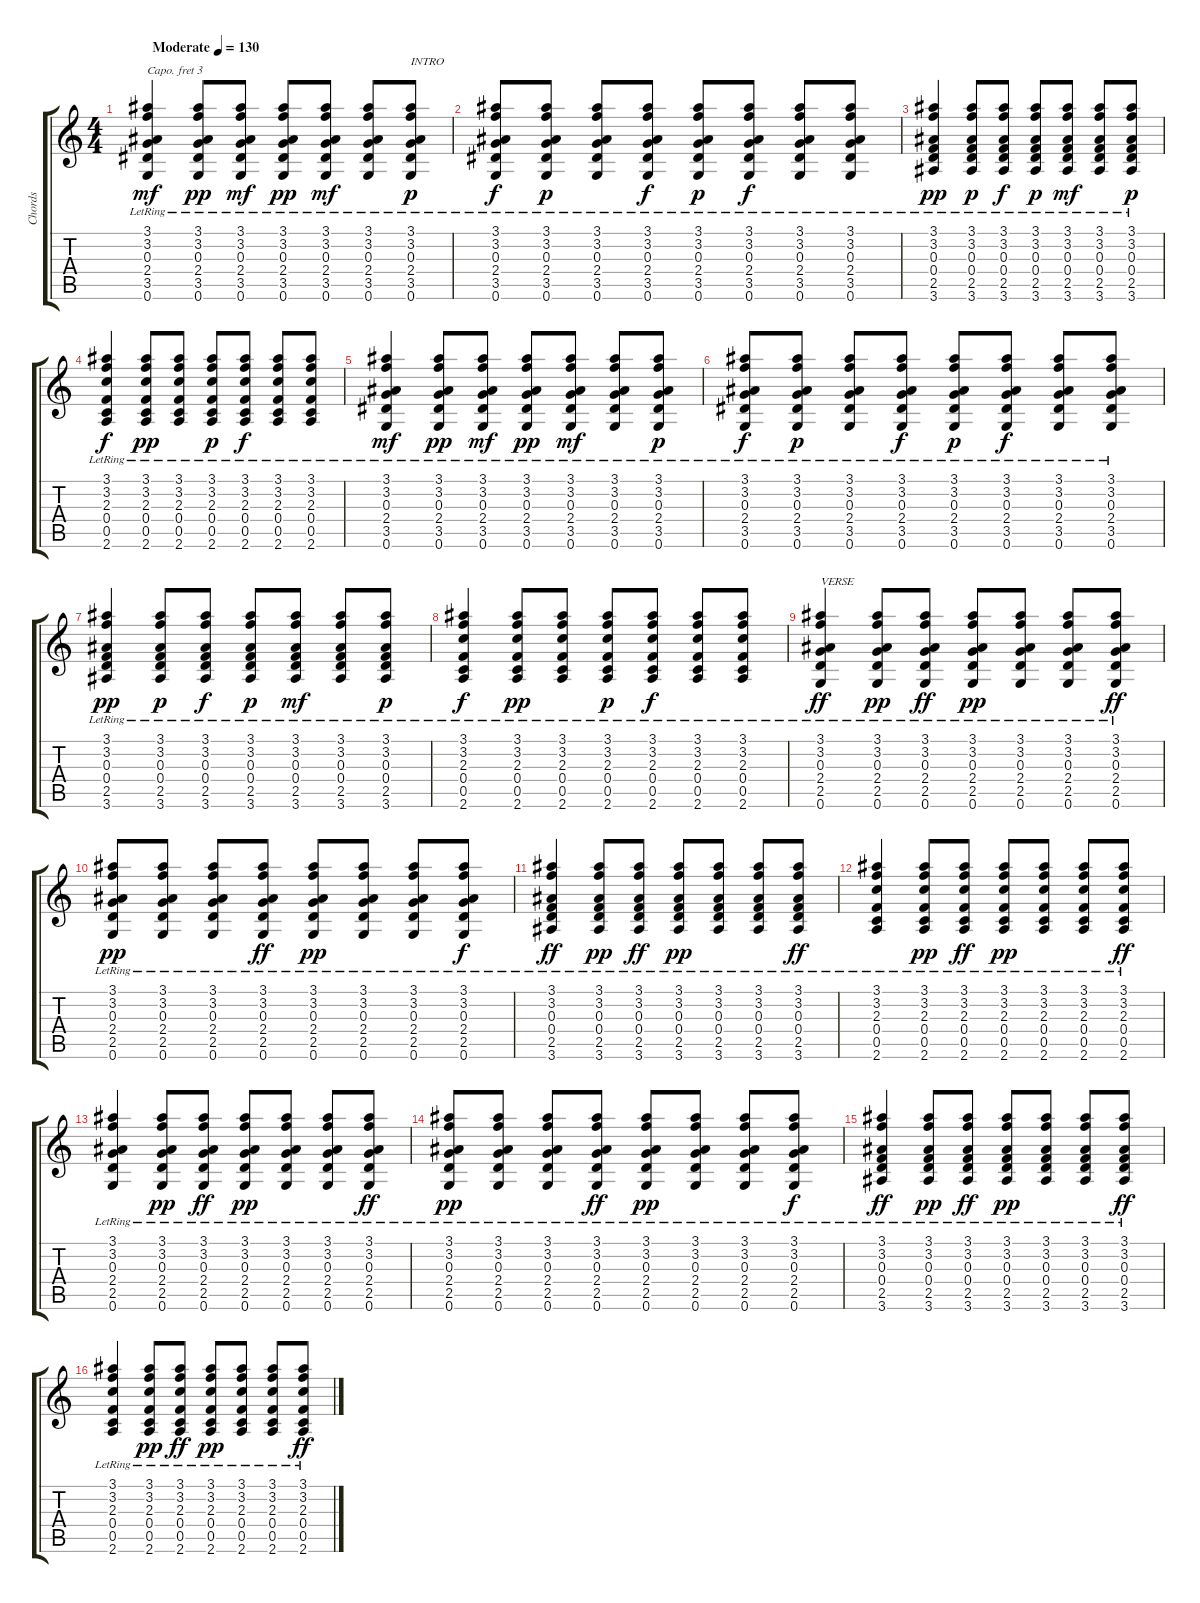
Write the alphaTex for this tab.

\track ("Chords" "Chords") {instrument acousticguitarsteel}
\staff {score tabs}
\capo 3
\tuning (E4 B3 G3 D3 A2 E2) {hide}
\ts (4 4)
\tempo (130 "Moderate")
\clef g2
\ks c
(3.1{lr} 3.2{lr} 0.3{lr} 2.4{lr} 3.5{lr} 0.6{lr}).4{dy mf instrument acousticguitarsteel} (3.1{lr} 3.2{lr} 0.3{lr} 2.4{lr} 3.5{lr} 0.6{lr}).8{dy pp} (3.1{lr} 3.2{lr} 0.3{lr} 2.4{lr} 3.5{lr} 0.6{lr}).8{dy mf} (3.1{lr} 3.2{lr} 0.3{lr} 2.4{lr} 3.5{lr} 0.6{lr}).8{dy pp} (3.1{lr} 3.2{lr} 0.3{lr} 2.4{lr} 3.5{lr} 0.6{lr}).8{dy mf} (3.1{lr} 3.2{lr} 0.3{lr} 2.4{lr} 3.5{lr} 0.6{lr}).8 (3.1{lr} 3.2{lr} 0.3{lr} 2.4{lr} 3.5{lr} 0.6{lr}).8{txt "INTRO" dy p} |
(3.1{lr} 3.2{lr} 0.3{lr} 2.4{lr} 3.5{lr} 0.6{lr}).8{dy f} (3.1{lr} 3.2{lr} 0.3{lr} 2.4{lr} 3.5{lr} 0.6{lr}).8{dy p} (3.1{lr} 3.2{lr} 0.3{lr} 2.4{lr} 3.5{lr} 0.6{lr}).8 (3.1{lr} 3.2{lr} 0.3{lr} 2.4{lr} 3.5{lr} 0.6{lr}).8{dy f} (3.1{lr} 3.2{lr} 0.3{lr} 2.4{lr} 3.5{lr} 0.6{lr}).8{dy p} (3.1{lr} 3.2{lr} 0.3{lr} 2.4{lr} 3.5{lr} 0.6{lr}).8{dy f} (3.1{lr} 3.2{lr} 0.3{lr} 2.4{lr} 3.5{lr} 0.6{lr}).8 (3.1{lr} 3.2{lr} 0.3{lr} 2.4{lr} 3.5{lr} 0.6{lr}).8 |
(3.1{lr} 3.2{lr} 0.3{lr} 0.4{lr} 2.5{lr} 3.6{lr}).4{dy pp} (3.1{lr} 3.2{lr} 0.3{lr} 0.4{lr} 2.5{lr} 3.6{lr}).8{dy p} (3.1{lr} 3.2{lr} 0.3{lr} 0.4{lr} 2.5{lr} 3.6{lr}).8{dy f} (3.1{lr} 3.2{lr} 0.3{lr} 0.4{lr} 2.5{lr} 3.6{lr}).8{dy p} (3.1{lr} 3.2{lr} 0.3{lr} 0.4{lr} 2.5{lr} 3.6{lr}).8{dy mf} (3.1{lr} 3.2{lr} 0.3{lr} 0.4{lr} 2.5{lr} 3.6{lr}).8 (3.1{lr} 3.2{lr} 0.3{lr} 0.4{lr} 2.5{lr} 3.6{lr}).8{dy p} |
(3.1{lr} 3.2{lr} 2.3{lr} 0.4{lr} 0.5{lr} 2.6{lr}).4{dy f} (3.1{lr} 3.2{lr} 2.3{lr} 0.4{lr} 0.5{lr} 2.6{lr}).8{dy pp} (3.1{lr} 3.2{lr} 2.3{lr} 0.4{lr} 0.5{lr} 2.6{lr}).8 (3.1{lr} 3.2{lr} 2.3{lr} 0.4{lr} 0.5{lr} 2.6{lr}).8{dy p} (3.1{lr} 3.2{lr} 2.3{lr} 0.4{lr} 0.5{lr} 2.6{lr}).8{dy f} (3.1{lr} 3.2{lr} 2.3{lr} 0.4{lr} 0.5{lr} 2.6{lr}).8 (3.1{lr} 3.2{lr} 2.3{lr} 0.4{lr} 0.5{lr} 2.6{lr}).8 |
(3.1{lr} 3.2{lr} 0.3{lr} 2.4{lr} 3.5{lr} 0.6{lr}).4{dy mf} (3.1{lr} 3.2{lr} 0.3{lr} 2.4{lr} 3.5{lr} 0.6{lr}).8{dy pp} (3.1{lr} 3.2{lr} 0.3{lr} 2.4{lr} 3.5{lr} 0.6{lr}).8{dy mf} (3.1{lr} 3.2{lr} 0.3{lr} 2.4{lr} 3.5{lr} 0.6{lr}).8{dy pp} (3.1{lr} 3.2{lr} 0.3{lr} 2.4{lr} 3.5{lr} 0.6{lr}).8{dy mf} (3.1{lr} 3.2{lr} 0.3{lr} 2.4{lr} 3.5{lr} 0.6{lr}).8 (3.1{lr} 3.2{lr} 0.3{lr} 2.4{lr} 3.5{lr} 0.6{lr}).8{dy p} |
(3.1{lr} 3.2{lr} 0.3{lr} 2.4{lr} 3.5{lr} 0.6{lr}).8{dy f} (3.1{lr} 3.2{lr} 0.3{lr} 2.4{lr} 3.5{lr} 0.6{lr}).8{dy p} (3.1{lr} 3.2{lr} 0.3{lr} 2.4{lr} 3.5{lr} 0.6{lr}).8 (3.1{lr} 3.2{lr} 0.3{lr} 2.4{lr} 3.5{lr} 0.6{lr}).8{dy f} (3.1{lr} 3.2{lr} 0.3{lr} 2.4{lr} 3.5{lr} 0.6{lr}).8{dy p} (3.1{lr} 3.2{lr} 0.3{lr} 2.4{lr} 3.5{lr} 0.6{lr}).8{dy f} (3.1{lr} 3.2{lr} 0.3{lr} 2.4{lr} 3.5{lr} 0.6{lr}).8 (3.1{lr} 3.2{lr} 0.3{lr} 2.4{lr} 3.5{lr} 0.6{lr}).8 |
(3.1{lr} 3.2{lr} 0.3{lr} 0.4{lr} 2.5{lr} 3.6{lr}).4{dy pp} (3.1{lr} 3.2{lr} 0.3{lr} 0.4{lr} 2.5{lr} 3.6{lr}).8{dy p} (3.1{lr} 3.2{lr} 0.3{lr} 0.4{lr} 2.5{lr} 3.6{lr}).8{dy f} (3.1{lr} 3.2{lr} 0.3{lr} 0.4{lr} 2.5{lr} 3.6{lr}).8{dy p} (3.1{lr} 3.2{lr} 0.3{lr} 0.4{lr} 2.5{lr} 3.6{lr}).8{dy mf} (3.1{lr} 3.2{lr} 0.3{lr} 0.4{lr} 2.5{lr} 3.6{lr}).8 (3.1{lr} 3.2{lr} 0.3{lr} 0.4{lr} 2.5{lr} 3.6{lr}).8{dy p} |
(3.1{lr} 3.2{lr} 2.3{lr} 0.4{lr} 0.5{lr} 2.6{lr}).4{dy f} (3.1{lr} 3.2{lr} 2.3{lr} 0.4{lr} 0.5{lr} 2.6{lr}).8{dy pp} (3.1{lr} 3.2{lr} 2.3{lr} 0.4{lr} 0.5{lr} 2.6{lr}).8 (3.1{lr} 3.2{lr} 2.3{lr} 0.4{lr} 0.5{lr} 2.6{lr}).8{dy p} (3.1{lr} 3.2{lr} 2.3{lr} 0.4{lr} 0.5{lr} 2.6{lr}).8{dy f} (3.1{lr} 3.2{lr} 2.3{lr} 0.4{lr} 0.5{lr} 2.6{lr}).8 (3.1{lr} 3.2{lr} 2.3{lr} 0.4{lr} 0.5{lr} 2.6{lr}).8 |
(3.1{lr} 3.2{lr} 0.3{lr} 2.4{lr} 2.5{lr} 0.6{lr}).4{txt "VERSE" dy ff} (3.1{lr} 3.2{lr} 0.3{lr} 2.4{lr} 2.5{lr} 0.6{lr}).8{dy pp} (3.1{lr} 3.2{lr} 0.3{lr} 2.4{lr} 2.5{lr} 0.6{lr}).8{dy ff} (3.1{lr} 3.2{lr} 0.3{lr} 2.4{lr} 2.5{lr} 0.6{lr}).8{dy pp} (3.1{lr} 3.2{lr} 0.3{lr} 2.4{lr} 2.5{lr} 0.6{lr}).8 (3.1{lr} 3.2{lr} 0.3{lr} 2.4{lr} 2.5{lr} 0.6{lr}).8 (3.1{lr} 3.2{lr} 0.3{lr} 2.4{lr} 2.5{lr} 0.6{lr}).8{dy ff} |
(3.1{lr} 3.2{lr} 0.3{lr} 2.4{lr} 2.5{lr} 0.6{lr}).8{dy pp} (3.1{lr} 3.2{lr} 0.3{lr} 2.4{lr} 2.5{lr} 0.6{lr}).8 (3.1{lr} 3.2{lr} 0.3{lr} 2.4{lr} 2.5{lr} 0.6{lr}).8 (3.1{lr} 3.2{lr} 0.3{lr} 2.4{lr} 2.5{lr} 0.6{lr}).8{dy ff} (3.1{lr} 3.2{lr} 0.3{lr} 2.4{lr} 2.5{lr} 0.6{lr}).8{dy pp} (3.1{lr} 3.2{lr} 0.3{lr} 2.4{lr} 2.5{lr} 0.6{lr}).8 (3.1{lr} 3.2{lr} 0.3{lr} 2.4{lr} 2.5{lr} 0.6{lr}).8 (3.1{lr} 3.2{lr} 0.3{lr} 2.4{lr} 2.5{lr} 0.6{lr}).8{dy f} |
(3.1{lr} 3.2{lr} 0.3{lr} 0.4{lr} 2.5{lr} 3.6{lr}).4{dy ff} (3.1{lr} 3.2{lr} 0.3{lr} 0.4{lr} 2.5{lr} 3.6{lr}).8{dy pp} (3.1{lr} 3.2{lr} 0.3{lr} 0.4{lr} 2.5{lr} 3.6{lr}).8{dy ff} (3.1{lr} 3.2{lr} 0.3{lr} 0.4{lr} 2.5{lr} 3.6{lr}).8{dy pp} (3.1{lr} 3.2{lr} 0.3{lr} 0.4{lr} 2.5{lr} 3.6{lr}).8 (3.1{lr} 3.2{lr} 0.3{lr} 0.4{lr} 2.5{lr} 3.6{lr}).8 (3.1{lr} 3.2{lr} 0.3{lr} 0.4{lr} 2.5{lr} 3.6{lr}).8{dy ff} |
(3.1{lr} 3.2{lr} 2.3{lr} 0.4{lr} 0.5{lr} 2.6{lr}).4 (3.1{lr} 3.2{lr} 2.3{lr} 0.4{lr} 0.5{lr} 2.6{lr}).8{dy pp} (3.1{lr} 3.2{lr} 2.3{lr} 0.4{lr} 0.5{lr} 2.6{lr}).8{dy ff} (3.1{lr} 3.2{lr} 2.3{lr} 0.4{lr} 0.5{lr} 2.6{lr}).8{dy pp} (3.1{lr} 3.2{lr} 2.3{lr} 0.4{lr} 0.5{lr} 2.6{lr}).8 (3.1{lr} 3.2{lr} 2.3{lr} 0.4{lr} 0.5{lr} 2.6{lr}).8 (3.1{lr} 3.2{lr} 2.3{lr} 0.4{lr} 0.5{lr} 2.6{lr}).8{dy ff} |
(3.1{lr} 3.2{lr} 0.3{lr} 2.4{lr} 2.5{lr} 0.6{lr}).4 (3.1{lr} 3.2{lr} 0.3{lr} 2.4{lr} 2.5{lr} 0.6{lr}).8{dy pp} (3.1{lr} 3.2{lr} 0.3{lr} 2.4{lr} 2.5{lr} 0.6{lr}).8{dy ff} (3.1{lr} 3.2{lr} 0.3{lr} 2.4{lr} 2.5{lr} 0.6{lr}).8{dy pp} (3.1{lr} 3.2{lr} 0.3{lr} 2.4{lr} 2.5{lr} 0.6{lr}).8 (3.1{lr} 3.2{lr} 0.3{lr} 2.4{lr} 2.5{lr} 0.6{lr}).8 (3.1{lr} 3.2{lr} 0.3{lr} 2.4{lr} 2.5{lr} 0.6{lr}).8{dy ff} |
(3.1{lr} 3.2{lr} 0.3{lr} 2.4{lr} 2.5{lr} 0.6{lr}).8{dy pp} (3.1{lr} 3.2{lr} 0.3{lr} 2.4{lr} 2.5{lr} 0.6{lr}).8 (3.1{lr} 3.2{lr} 0.3{lr} 2.4{lr} 2.5{lr} 0.6{lr}).8 (3.1{lr} 3.2{lr} 0.3{lr} 2.4{lr} 2.5{lr} 0.6{lr}).8{dy ff} (3.1{lr} 3.2{lr} 0.3{lr} 2.4{lr} 2.5{lr} 0.6{lr}).8{dy pp} (3.1{lr} 3.2{lr} 0.3{lr} 2.4{lr} 2.5{lr} 0.6{lr}).8 (3.1{lr} 3.2{lr} 0.3{lr} 2.4{lr} 2.5{lr} 0.6{lr}).8 (3.1{lr} 3.2{lr} 0.3{lr} 2.4{lr} 2.5{lr} 0.6{lr}).8{dy f} |
(3.1{lr} 3.2{lr} 0.3{lr} 0.4{lr} 2.5{lr} 3.6{lr}).4{dy ff} (3.1{lr} 3.2{lr} 0.3{lr} 0.4{lr} 2.5{lr} 3.6{lr}).8{dy pp} (3.1{lr} 3.2{lr} 0.3{lr} 0.4{lr} 2.5{lr} 3.6{lr}).8{dy ff} (3.1{lr} 3.2{lr} 0.3{lr} 0.4{lr} 2.5{lr} 3.6{lr}).8{dy pp} (3.1{lr} 3.2{lr} 0.3{lr} 0.4{lr} 2.5{lr} 3.6{lr}).8 (3.1{lr} 3.2{lr} 0.3{lr} 0.4{lr} 2.5{lr} 3.6{lr}).8 (3.1{lr} 3.2{lr} 0.3{lr} 0.4{lr} 2.5{lr} 3.6{lr}).8{dy ff} |
(3.1{lr} 3.2{lr} 2.3{lr} 0.4{lr} 0.5{lr} 2.6{lr}).4 (3.1{lr} 3.2{lr} 2.3{lr} 0.4{lr} 0.5{lr} 2.6{lr}).8{dy pp} (3.1{lr} 3.2{lr} 2.3{lr} 0.4{lr} 0.5{lr} 2.6{lr}).8{dy ff} (3.1{lr} 3.2{lr} 2.3{lr} 0.4{lr} 0.5{lr} 2.6{lr}).8{dy pp} (3.1{lr} 3.2{lr} 2.3{lr} 0.4{lr} 0.5{lr} 2.6{lr}).8 (3.1{lr} 3.2{lr} 2.3{lr} 0.4{lr} 0.5{lr} 2.6{lr}).8 (3.1{lr} 3.2{lr} 2.3{lr} 0.4{lr} 0.5{lr} 2.6{lr}).8{dy ff}
